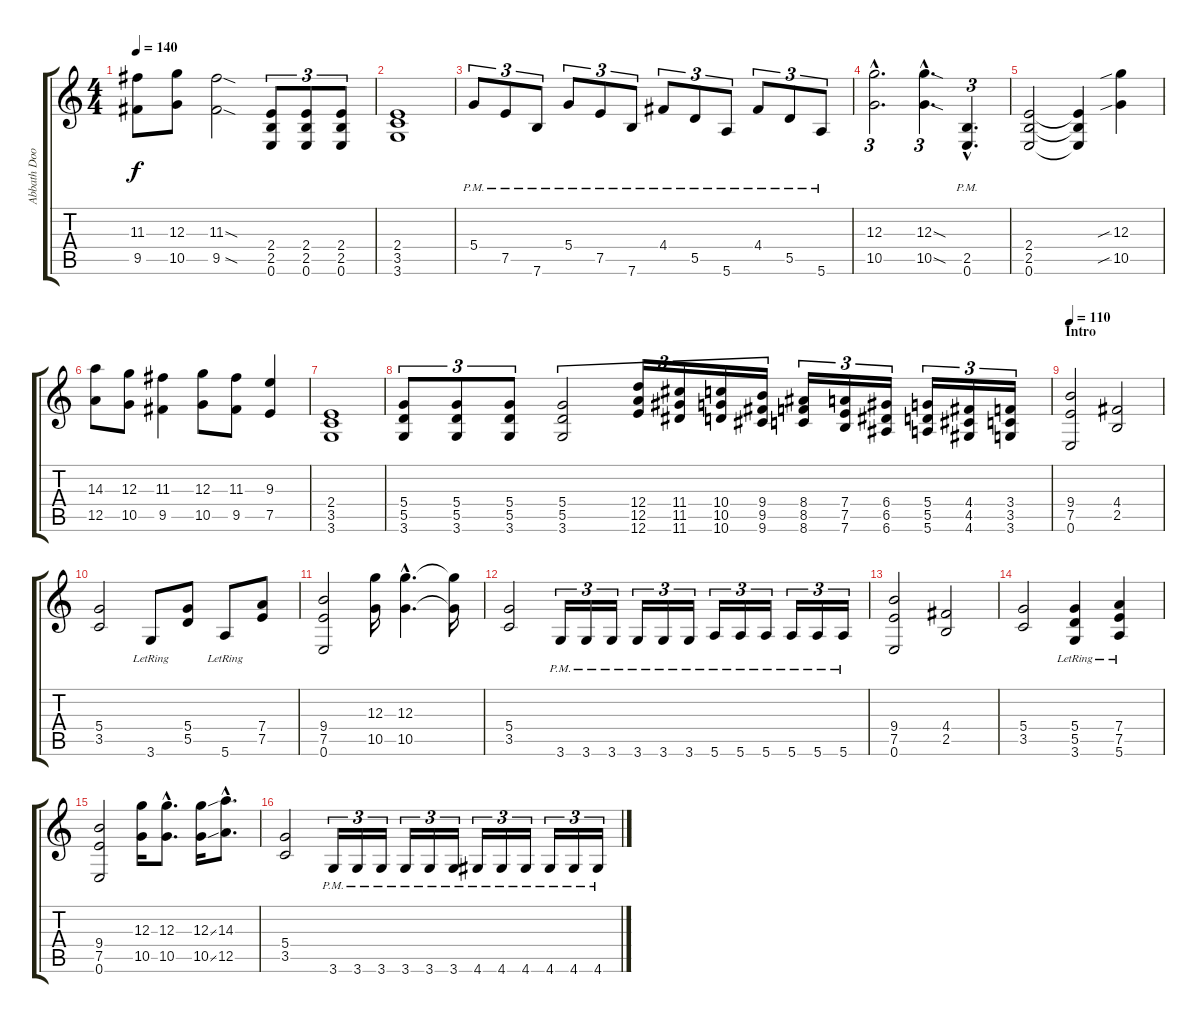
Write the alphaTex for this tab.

\track ("Abbath Doom Occulta (Guitar)" "Abbath Doo") {instrument distortionguitar}
\staff {score tabs}
\tuning (E4 B3 G3 D3 A2 E2) {hide}
\ts (4 4)
\tempo 140
\clef g2
\ks c
(11.3 9.5).8{dy f} (12.3 10.5).8 (11.3{sod} 9.5{sod}).2 (2.4 2.5 0.6).8{tu (3 2)} (2.4 2.5 0.6).8{tu (3 2)} (2.4 2.5 0.6).8{tu (3 2)} |
(2.4 3.5 3.6).1 |
5.4{pm}.8{tu (3 2)} 7.5{pm}.8{tu (3 2)} 7.6{pm}.8{tu (3 2)} 5.4{pm}.8{tu (3 2)} 7.5{pm}.8{tu (3 2)} 7.6{pm}.8{tu (3 2)} 4.4{pm}.8{tu (3 2)} 5.5{pm}.8{tu (3 2)} 5.6{pm}.8{tu (3 2)} 4.4{pm}.8{tu (3 2)} 5.5{pm}.8{tu (3 2)} 5.6{pm}.8{tu (3 2)} |
(12.3{hac} 10.5{hac}).2{d tu (3 2)} (12.3{sod hac} 10.5{sod hac}).4{d tu (3 2)} (2.5{hac pm} 0.6{hac pm}).4{d tu (3 2)} |
(2.4 2.5 0.6).2 (2.4{t} 2.5{t} 0.6{t}).4 (12.3{sib} 10.5{sib}).4 |
(14.3 12.5).8 (12.3 10.5).8 (11.3 9.5).4 (12.3 10.5).8 (11.3 9.5).8 (9.3 7.5).4 |
(2.4 3.5 3.6).1 |
(5.4 5.5 3.6).8{tu (3 2)} (5.4 5.5 3.6).8{tu (3 2)} (5.4 5.5 3.6).8{tu (3 2)} (5.4 5.5 3.6).2{tu (3 2)} (12.4 12.5 12.6).16{tu (3 2) instrument guitarfretnoise} (11.4 11.5 11.6).16{tu (3 2)} (10.4 10.5 10.6).16{tu (3 2)} (9.4 9.5 9.6).16{tu (3 2)} (8.4 8.5 8.6).16{tu (3 2)} (7.4 7.5 7.6).16{tu (3 2)} (6.4 6.5 6.6).16{tu (3 2)} (5.4 5.5 5.6).16{tu (3 2)} (4.4 4.5 4.6).16{tu (3 2)} (3.4 3.5 3.6).16{tu (3 2)} |
\section ("" "Intro")
\tempo 110
(9.4 7.5 0.6).2{instrument distortionguitar} (4.4 2.5).2 |
(5.4 3.5).2 3.6{lr}.8 (5.4 5.5).8 5.6{lr}.8 (7.4 7.5).8 |
(9.4 7.5 0.6).2 (12.3 10.5).16 (12.3{hac} 10.5{hac}).4{d} (12.3{t} 10.5{t}).16 |
(5.4 3.5).2 3.6{pm}.16{tu (3 2)} 3.6{pm}.16{tu (3 2)} 3.6{pm}.16{tu (3 2)} 3.6{pm}.16{tu (3 2)} 3.6{pm}.16{tu (3 2)} 3.6{pm}.16{tu (3 2)} 5.6{pm}.16{tu (3 2)} 5.6{pm}.16{tu (3 2)} 5.6{pm}.16{tu (3 2)} 5.6{pm}.16{tu (3 2)} 5.6{pm}.16{tu (3 2)} 5.6{pm}.16{tu (3 2)} |
(9.4 7.5 0.6).2 (4.4 2.5).2 |
(5.4 3.5).2 (5.4 5.5 3.6{lr}).4 (7.4 7.5 5.6{lr}).4 |
(9.4 7.5 0.6).2 (12.3 10.5).16 (12.3{hac} 10.5{hac}).8{d} (12.3{ss} 10.5{ss}).16 (14.3{hac} 12.5{hac}).8{d} |
(5.4 3.5).2 3.6{pm}.16{tu (3 2)} 3.6{pm}.16{tu (3 2)} 3.6{pm}.16{tu (3 2)} 3.6{pm}.16{tu (3 2)} 3.6{pm}.16{tu (3 2)} 3.6{pm}.16{tu (3 2)} 4.6{pm}.16{tu (3 2)} 4.6{pm}.16{tu (3 2)} 4.6{pm}.16{tu (3 2)} 4.6{pm}.16{tu (3 2)} 4.6{pm}.16{tu (3 2)} 4.6{pm}.16{tu (3 2)}
